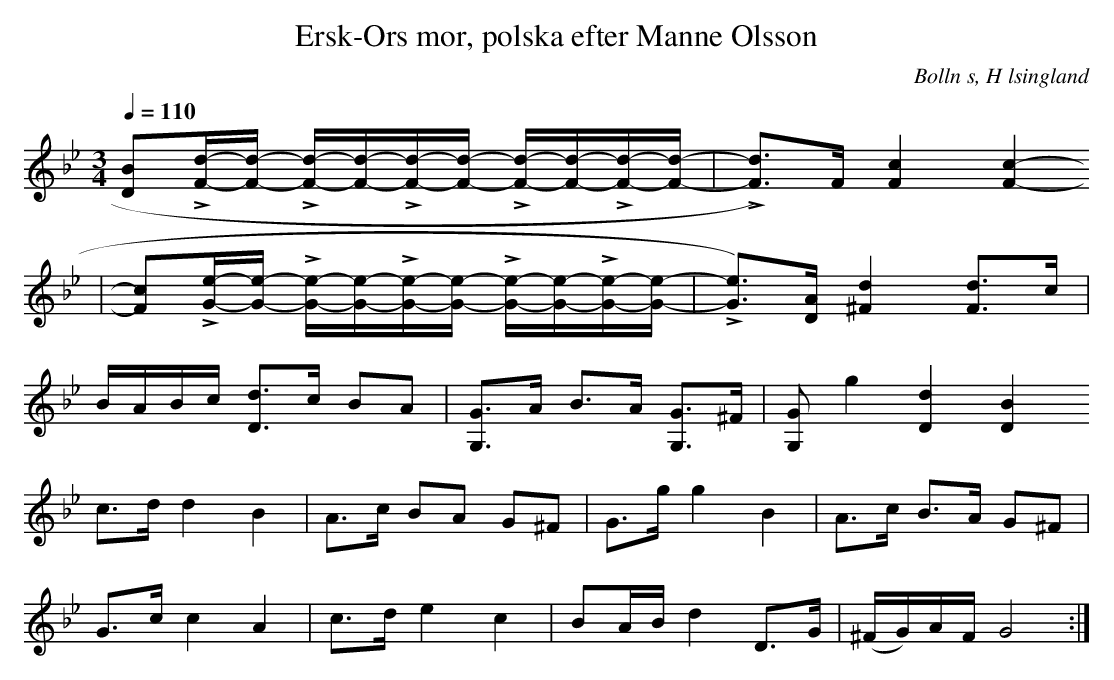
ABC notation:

X:1
T: Ersk-Ors mor, polska efter Manne Olsson
O:Bolln s, H lsingland
M:3/4
L:1/8
Q:1/4=110
K:Gm
[D B]L[F/d/]-[F/d/] - L[F/d/]-[F/d/]-L[F/d/]-[F/d/] - L[F/d/]-[F/d/]-L[F/d/]-[F/d/]-| L[F d])>F [-F2 c2] [F2 c2]-
|[F c]L[G/e/]-[G/e/] - L[G/e/]-[G/e/]-L[G/e/]-[G/e/] - L[G/e/]-[G/e/]-L[G/e/]-[G/e/]-| L[Ge])>[D A] [^F2 d2] [F d]>c|
B/A/B/c/ [D d]>c BA|[G, G]>A B>A [G, G]>^F|[G, G] g2 [D2 d2] [D2 B2]
c>d    d2       B2           | A>c    BA       G^F       | G>g    g2 B2     | A>c         B>A G^F  |
G>c    c2       A2           | c>d    e2       c2        | BA/B/  d2 D>G   | (^F/G/)A/F/ G4      :|
